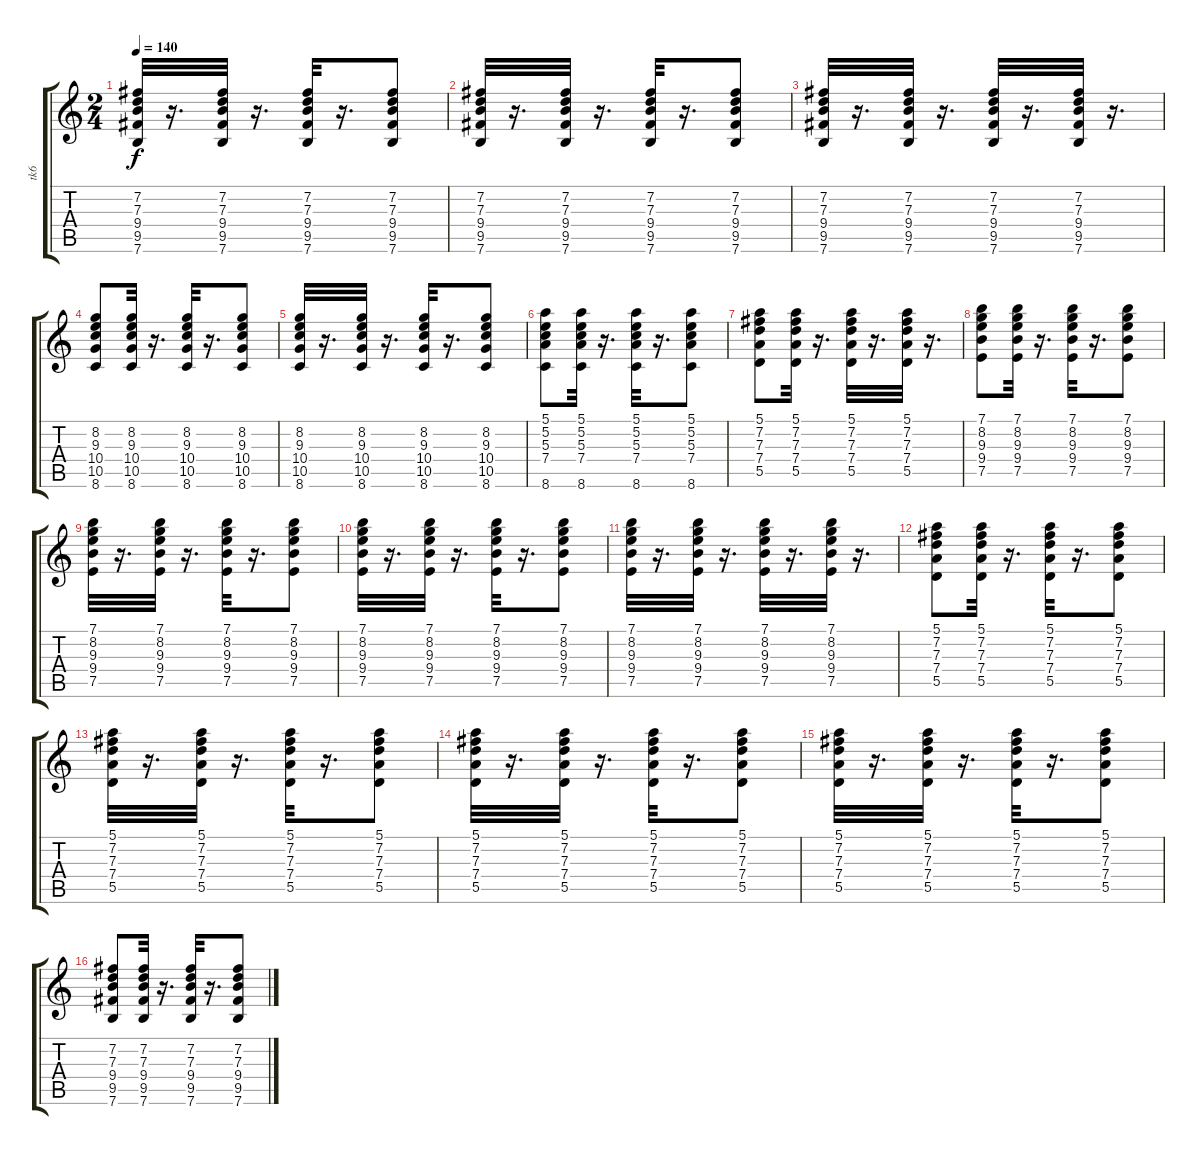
\track ("tk6" "tk6") {instrument acousticguitarsteel}
\staff {score tabs}
\tuning (E4 B3 G3 D3 A2 E2) {hide}
\ts (2 4)
\tempo 140
\clef g2
\ks c
(7.2 7.3 9.4 9.5 7.6).32{dy f} r.16{d} (7.2 7.3 9.4 9.5 7.6).32 r.16{d} (7.2 7.3 9.4 9.5 7.6).32 r.16{d} (7.2 7.3 9.4 9.5 7.6).8 |
(7.2 7.3 9.4 9.5 7.6).32 r.16{d} (7.2 7.3 9.4 9.5 7.6).32 r.16{d} (7.2 7.3 9.4 9.5 7.6).32 r.16{d} (7.2 7.3 9.4 9.5 7.6).8 |
(7.2 7.3 9.4 9.5 7.6).32 r.16{d} (7.2 7.3 9.4 9.5 7.6).32 r.16{d} (7.2 7.3 9.4 9.5 7.6).32 r.16{d} (7.2 7.3 9.4 9.5 7.6).32 r.16{d} |
(8.2 9.3 10.4 10.5 8.6).8 (8.2 9.3 10.4 10.5 8.6).32 r.16{d} (8.2 9.3 10.4 10.5 8.6).32 r.16{d} (8.2 9.3 10.4 10.5 8.6).8 |
(8.2 9.3 10.4 10.5 8.6).32 r.16{d} (8.2 9.3 10.4 10.5 8.6).32 r.16{d} (8.2 9.3 10.4 10.5 8.6).32 r.16{d} (8.2 9.3 10.4 10.5 8.6).8 |
(5.1 5.2 5.3 7.4 8.6).8 (5.1 5.2 5.3 7.4 8.6).32 r.16{d} (5.1 5.2 5.3 7.4 8.6).32 r.16{d} (5.1 5.2 5.3 7.4 8.6).8 |
(5.1 7.2 7.3 7.4 5.5).8 (5.1 7.2 7.3 7.4 5.5).32 r.16{d} (5.1 7.2 7.3 7.4 5.5).32 r.16{d} (5.1 7.2 7.3 7.4 5.5).32 r.16{d} |
(7.1 8.2 9.3 9.4 7.5).8 (7.1 8.2 9.3 9.4 7.5).32 r.16{d} (7.1 8.2 9.3 9.4 7.5).32 r.16{d} (7.1 8.2 9.3 9.4 7.5).8 |
(7.1 8.2 9.3 9.4 7.5).32 r.16{d} (7.1 8.2 9.3 9.4 7.5).32 r.16{d} (7.1 8.2 9.3 9.4 7.5).32 r.16{d} (7.1 8.2 9.3 9.4 7.5).8 |
(7.1 8.2 9.3 9.4 7.5).32 r.16{d} (7.1 8.2 9.3 9.4 7.5).32 r.16{d} (7.1 8.2 9.3 9.4 7.5).32 r.16{d} (7.1 8.2 9.3 9.4 7.5).8 |
(7.1 8.2 9.3 9.4 7.5).32 r.16{d} (7.1 8.2 9.3 9.4 7.5).32 r.16{d} (7.1 8.2 9.3 9.4 7.5).32 r.16{d} (7.1 8.2 9.3 9.4 7.5).32 r.16{d} |
(5.1 7.2 7.3 7.4 5.5).8 (5.1 7.2 7.3 7.4 5.5).32 r.16{d} (5.1 7.2 7.3 7.4 5.5).32 r.16{d} (5.1 7.2 7.3 7.4 5.5).8 |
(5.1 7.2 7.3 7.4 5.5).32 r.16{d} (5.1 7.2 7.3 7.4 5.5).32 r.16{d} (5.1 7.2 7.3 7.4 5.5).32 r.16{d} (5.1 7.2 7.3 7.4 5.5).8 |
(5.1 7.2 7.3 7.4 5.5).32 r.16{d} (5.1 7.2 7.3 7.4 5.5).32 r.16{d} (5.1 7.2 7.3 7.4 5.5).32 r.16{d} (5.1 7.2 7.3 7.4 5.5).8 |
(5.1 7.2 7.3 7.4 5.5).32 r.16{d} (5.1 7.2 7.3 7.4 5.5).32 r.16{d} (5.1 7.2 7.3 7.4 5.5).32 r.16{d} (5.1 7.2 7.3 7.4 5.5).8 |
(7.2 7.3 9.4 9.5 7.6).8 (7.2 7.3 9.4 9.5 7.6).32 r.16{d} (7.2 7.3 9.4 9.5 7.6).32 r.16{d} (7.2 7.3 9.4 9.5 7.6).8
